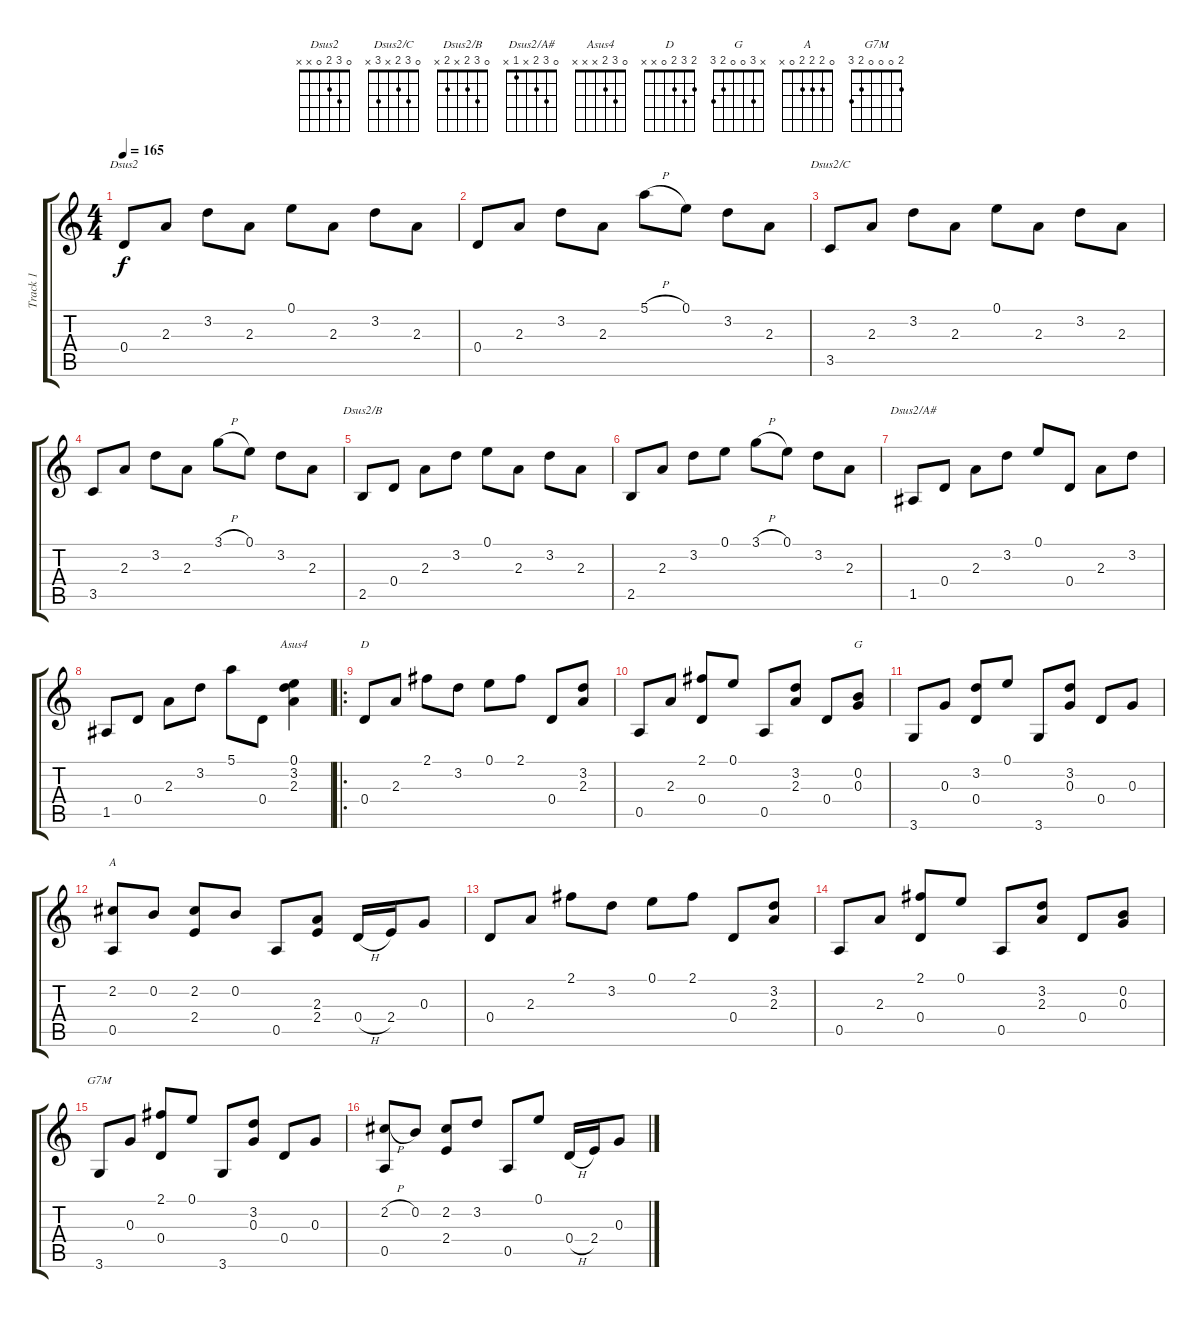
\track ("Track 1" "Track 1") {instrument acousticguitarsteel}
\staff {score tabs}
\tuning (E4 B3 G3 D3 A2 E2) {hide}
\chord ("Dsus2" 0 3 2 0 x x)
\chord ("Dsus2/C" 0 3 2 x 3 x)
\chord ("Dsus2/B" 0 3 2 x 2 x)
\chord ("Dsus2/A#" 0 3 2 x 1 x)
\chord ("Asus4" 0 3 2 x x x)
\chord ("D" 2 3 2 0 x x)
\chord ("G" x 3 0 0 2 3)
\chord ("A" 0 2 2 2 0 x)
\chord ("G7M" 2 0 0 0 2 3)
\ts (4 4)
\tempo 165
\clef g2
\ks c
0.4.8{ch "Dsus2" dy f instrument acousticguitarsteel} 2.3.8 3.2.8 2.3.8 0.1.8 2.3.8 3.2.8 2.3.8 |
0.4.8 2.3.8 3.2.8 2.3.8 5.1{h}.8 0.1.8 3.2.8 2.3.8 |
3.5.8{ch "Dsus2/C"} 2.3.8 3.2.8 2.3.8 0.1.8 2.3.8 3.2.8 2.3.8 |
3.5.8 2.3.8 3.2.8 2.3.8 3.1{h}.8 0.1.8 3.2.8 2.3.8 |
2.5.8{ch "Dsus2/B"} 0.4.8 2.3.8 3.2.8 0.1.8 2.3.8 3.2.8 2.3.8 |
2.5.8 2.3.8 3.2.8 0.1.8 3.1{h}.8 0.1.8 3.2.8 2.3.8 |
1.5.8{ch "Dsus2/A#"} 0.4.8 2.3.8 3.2.8 0.1.8 0.4.8 2.3.8 3.2.8 |
1.5.8 0.4.8 2.3.8 3.2.8 5.1.8 0.4.8 (0.1 3.2 2.3).4{ch "Asus4"} |
\ro
0.4.8{ch "D"} 2.3.8 2.1.8 3.2.8 0.1.8 2.1.8 0.4.8 (3.2 2.3).8 |
0.5.8 2.3.8 (2.1 0.4).8 0.1.8 0.5.8 (3.2 2.3).8 0.4.8 (0.2 0.3).8{ch "G"} |
3.6.8 0.3.8 (3.2 0.4).8 0.1.8 3.6.8 (3.2 0.3).8 0.4.8 0.3.8 |
(2.2 0.5).8{ch "A"} 0.2.8 (2.2 2.4).8 0.2.8 0.5.8 (2.3 2.4).8 0.4{h}.16 2.4.16 0.3.8 |
0.4.8 2.3.8 2.1.8 3.2.8 0.1.8 2.1.8 0.4.8 (3.2 2.3).8 |
0.5.8 2.3.8 (2.1 0.4).8 0.1.8 0.5.8 (3.2 2.3).8 0.4.8 (0.2 0.3).8 |
3.6.8{ch "G7M"} 0.3.8 (2.1 0.4).8 0.1.8 3.6.8 (3.2 0.3).8 0.4.8 0.3.8 |
(2.2{h} 0.5).8 0.2.8 (2.2 2.4).8 3.2.8 0.5.8 0.1.8 0.4{h}.16 2.4.16 0.3.8
